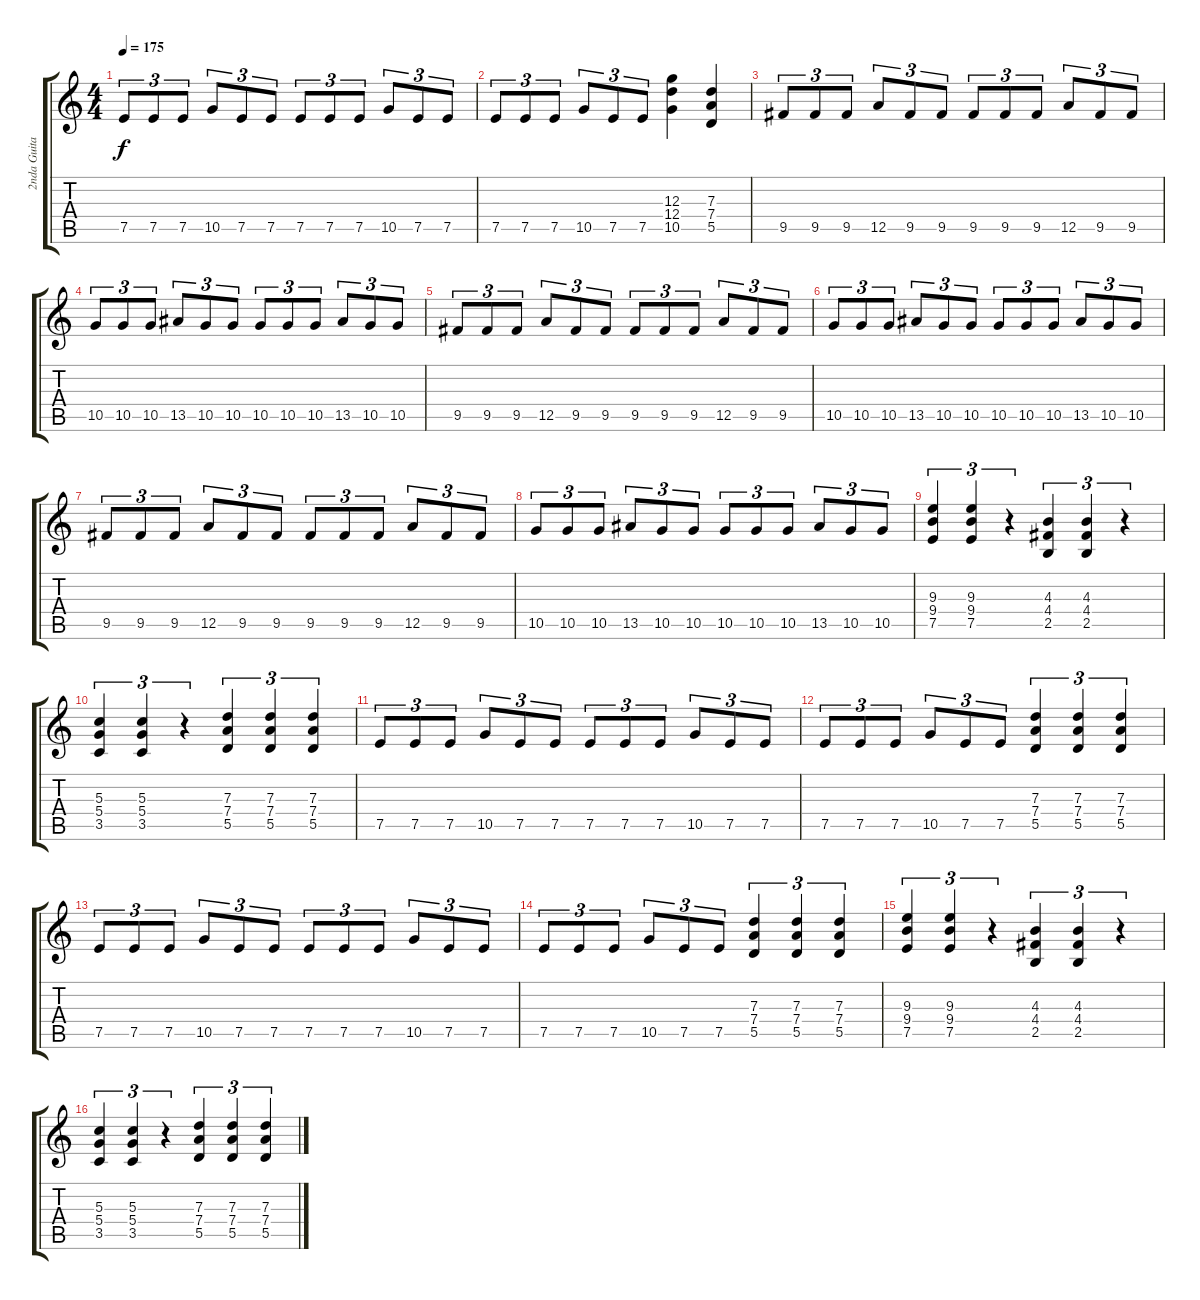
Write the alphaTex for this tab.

\track ("2nda Guitarra" "2nda Guita") {instrument distortionguitar}
\staff {score tabs}
\tuning (E4 B3 G3 D3 A2 E2) {hide}
\ts (4 4)
\tempo 175
\clef g2
\ks c
7.5.8{tu (3 2) dy f} 7.5.8{tu (3 2)} 7.5.8{tu (3 2)} 10.5.8{tu (3 2)} 7.5.8{tu (3 2)} 7.5.8{tu (3 2)} 7.5.8{tu (3 2)} 7.5.8{tu (3 2)} 7.5.8{tu (3 2)} 10.5.8{tu (3 2)} 7.5.8{tu (3 2)} 7.5.8{tu (3 2)} |
7.5.8{tu (3 2)} 7.5.8{tu (3 2)} 7.5.8{tu (3 2)} 10.5.8{tu (3 2)} 7.5.8{tu (3 2)} 7.5.8{tu (3 2)} (12.3 12.4 10.5).4 (7.3 7.4 5.5).4 |
9.5.8{tu (3 2)} 9.5.8{tu (3 2)} 9.5.8{tu (3 2)} 12.5.8{tu (3 2)} 9.5.8{tu (3 2)} 9.5.8{tu (3 2)} 9.5.8{tu (3 2)} 9.5.8{tu (3 2)} 9.5.8{tu (3 2)} 12.5.8{tu (3 2)} 9.5.8{tu (3 2)} 9.5.8{tu (3 2)} |
10.5.8{tu (3 2)} 10.5.8{tu (3 2)} 10.5.8{tu (3 2)} 13.5.8{tu (3 2)} 10.5.8{tu (3 2)} 10.5.8{tu (3 2)} 10.5.8{tu (3 2)} 10.5.8{tu (3 2)} 10.5.8{tu (3 2)} 13.5.8{tu (3 2)} 10.5.8{tu (3 2)} 10.5.8{tu (3 2)} |
9.5.8{tu (3 2)} 9.5.8{tu (3 2)} 9.5.8{tu (3 2)} 12.5.8{tu (3 2)} 9.5.8{tu (3 2)} 9.5.8{tu (3 2)} 9.5.8{tu (3 2)} 9.5.8{tu (3 2)} 9.5.8{tu (3 2)} 12.5.8{tu (3 2)} 9.5.8{tu (3 2)} 9.5.8{tu (3 2)} |
10.5.8{tu (3 2)} 10.5.8{tu (3 2)} 10.5.8{tu (3 2)} 13.5.8{tu (3 2)} 10.5.8{tu (3 2)} 10.5.8{tu (3 2)} 10.5.8{tu (3 2)} 10.5.8{tu (3 2)} 10.5.8{tu (3 2)} 13.5.8{tu (3 2)} 10.5.8{tu (3 2)} 10.5.8{tu (3 2)} |
9.5.8{tu (3 2)} 9.5.8{tu (3 2)} 9.5.8{tu (3 2)} 12.5.8{tu (3 2)} 9.5.8{tu (3 2)} 9.5.8{tu (3 2)} 9.5.8{tu (3 2)} 9.5.8{tu (3 2)} 9.5.8{tu (3 2)} 12.5.8{tu (3 2)} 9.5.8{tu (3 2)} 9.5.8{tu (3 2)} |
10.5.8{tu (3 2)} 10.5.8{tu (3 2)} 10.5.8{tu (3 2)} 13.5.8{tu (3 2)} 10.5.8{tu (3 2)} 10.5.8{tu (3 2)} 10.5.8{tu (3 2)} 10.5.8{tu (3 2)} 10.5.8{tu (3 2)} 13.5.8{tu (3 2)} 10.5.8{tu (3 2)} 10.5.8{tu (3 2)} |
(9.3 9.4 7.5).4{tu (3 2)} (9.3 9.4 7.5).4{tu (3 2)} r.4{tu (3 2)} (4.3 4.4 2.5).4{tu (3 2)} (4.3 4.4 2.5).4{tu (3 2)} r.4{tu (3 2)} |
(5.3 5.4 3.5).4{tu (3 2)} (5.3 5.4 3.5).4{tu (3 2)} r.4{tu (3 2)} (7.3 7.4 5.5).4{tu (3 2)} (7.3 7.4 5.5).4{tu (3 2)} (7.3 7.4 5.5).4{tu (3 2)} |
7.5.8{tu (3 2)} 7.5.8{tu (3 2)} 7.5.8{tu (3 2)} 10.5.8{tu (3 2)} 7.5.8{tu (3 2)} 7.5.8{tu (3 2)} 7.5.8{tu (3 2)} 7.5.8{tu (3 2)} 7.5.8{tu (3 2)} 10.5.8{tu (3 2)} 7.5.8{tu (3 2)} 7.5.8{tu (3 2)} |
7.5.8{tu (3 2)} 7.5.8{tu (3 2)} 7.5.8{tu (3 2)} 10.5.8{tu (3 2)} 7.5.8{tu (3 2)} 7.5.8{tu (3 2)} (7.3 7.4 5.5).4{tu (3 2)} (7.3 7.4 5.5).4{tu (3 2)} (7.3 7.4 5.5).4{tu (3 2)} |
7.5.8{tu (3 2)} 7.5.8{tu (3 2)} 7.5.8{tu (3 2)} 10.5.8{tu (3 2)} 7.5.8{tu (3 2)} 7.5.8{tu (3 2)} 7.5.8{tu (3 2)} 7.5.8{tu (3 2)} 7.5.8{tu (3 2)} 10.5.8{tu (3 2)} 7.5.8{tu (3 2)} 7.5.8{tu (3 2)} |
7.5.8{tu (3 2)} 7.5.8{tu (3 2)} 7.5.8{tu (3 2)} 10.5.8{tu (3 2)} 7.5.8{tu (3 2)} 7.5.8{tu (3 2)} (7.3 7.4 5.5).4{tu (3 2)} (7.3 7.4 5.5).4{tu (3 2)} (7.3 7.4 5.5).4{tu (3 2)} |
(9.3 9.4 7.5).4{tu (3 2)} (9.3 9.4 7.5).4{tu (3 2)} r.4{tu (3 2)} (4.3 4.4 2.5).4{tu (3 2)} (4.3 4.4 2.5).4{tu (3 2)} r.4{tu (3 2)} |
(5.3 5.4 3.5).4{tu (3 2)} (5.3 5.4 3.5).4{tu (3 2)} r.4{tu (3 2)} (7.3 7.4 5.5).4{tu (3 2)} (7.3 7.4 5.5).4{tu (3 2)} (7.3 7.4 5.5).4{tu (3 2)}
